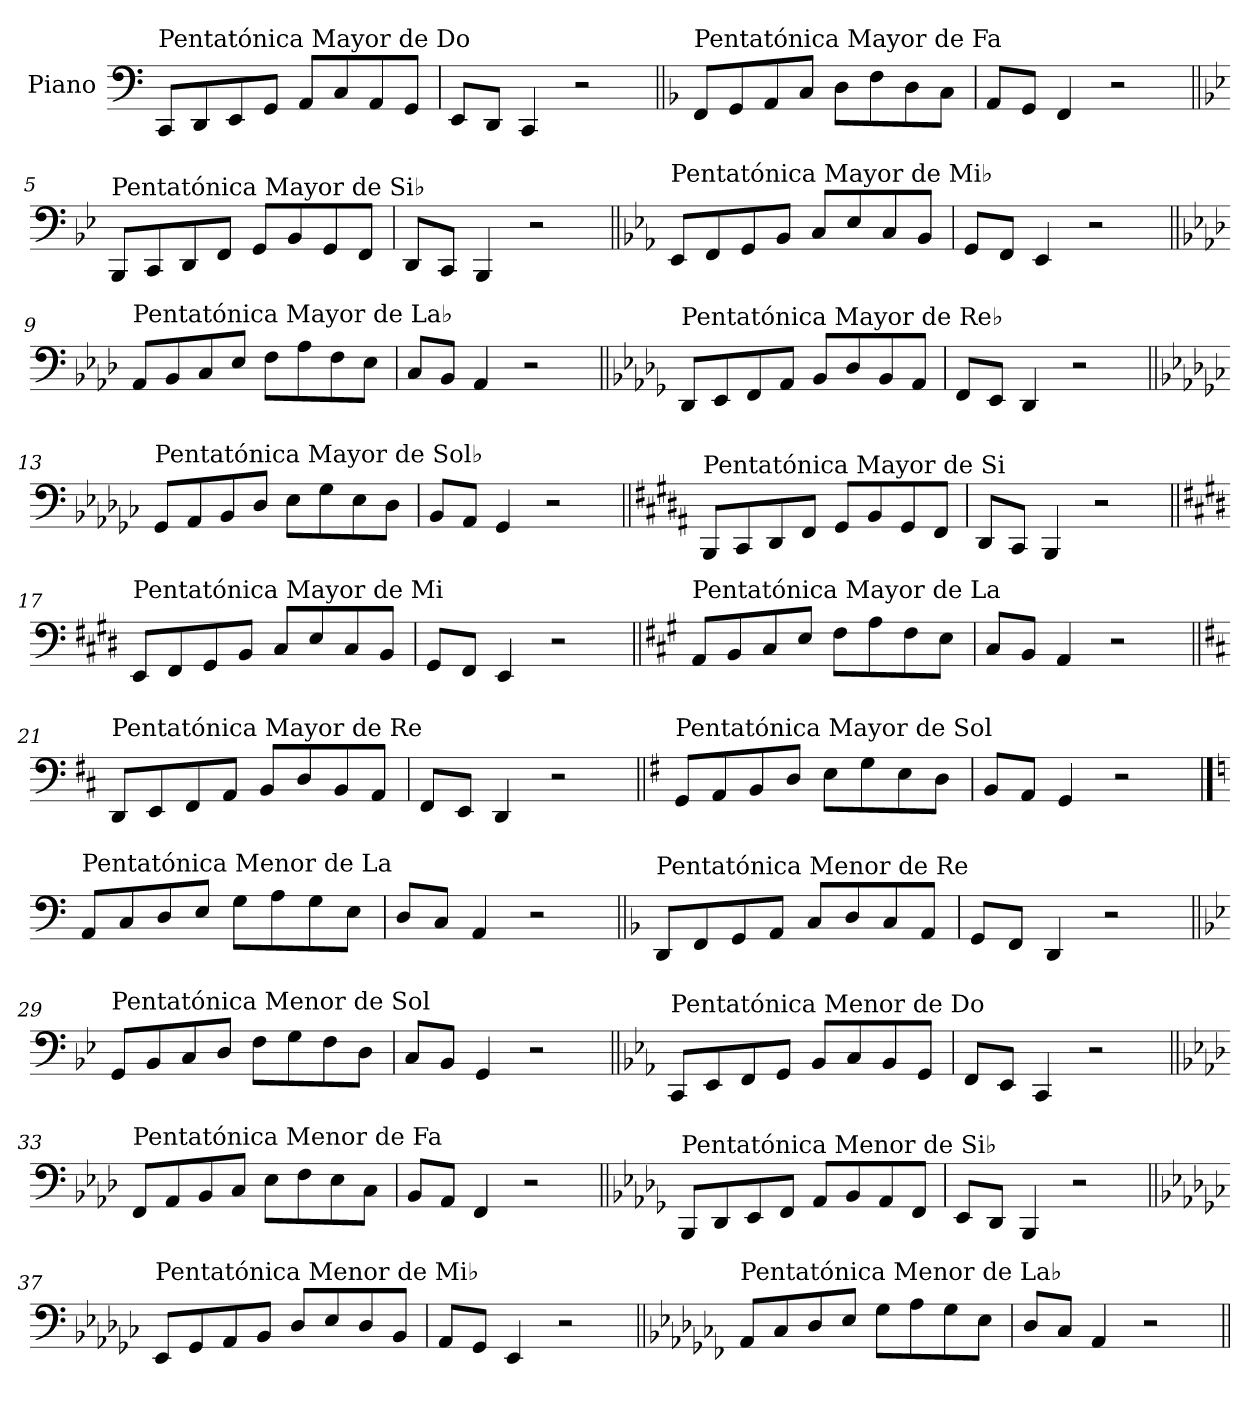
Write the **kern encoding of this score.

**kern
*part1
*staff1
*I"Piano
*I'Pno.
*clefF4
*k[]
=1
!LO:TX:a:t=Pentatónica Mayor de Do
8CC/L
8DD/
8EE/
8GG/J
8AA/L
8C/
8AA/
8GG/J
=2
8EE/L
8DD/J
4CC/
2r
=3||
*k[b-]
!LO:TX:a:t=Pentatónica Mayor de Fa
8FF/L
8GG/
8AA/
8C/J
8D\L
8F\
8D\
8C\J
=4
8AA/L
8GG/J
4FF/
2r
!!LO:LB:g=z
=5||
*k[b-e-]
!LO:TX:a:t=Pentatónica Mayor de Si♭
8BBB-/L
8CC/
8DD/
8FF/J
8GG/L
8BB-/
8GG/
8FF/J
=6
8DD/L
8CC/J
4BBB-/
2r
=7||
*k[b-e-a-]
!LO:TX:a:t=Pentatónica Mayor de Mi♭
8EE-/L
8FF/
8GG/
8BB-/J
8C/L
8E-/
8C/
8BB-/J
=8
8GG/L
8FF/J
4EE-/
2r
!!LO:LB:g=z
=9||
*k[b-e-a-d-]
!LO:TX:a:t=Pentatónica Mayor de La♭
8AA-/L
8BB-/
8C/
8E-/J
8F\L
8A-\
8F\
8E-\J
=10
8C/L
8BB-/J
4AA-/
2r
=11||
*k[b-e-a-d-g-]
!LO:TX:a:t=Pentatónica Mayor de Re♭
8DD-/L
8EE-/
8FF/
8AA-/J
8BB-/L
8D-/
8BB-/
8AA-/J
=12
8FF/L
8EE-/J
4DD-/
2r
!!LO:LB:g=z
=13||
*k[b-e-a-d-g-c-]
!LO:TX:a:t=Pentatónica Mayor de Sol♭
8GG-/L
8AA-/
8BB-/
8D-/J
8E-\L
8G-\
8E-\
8D-\J
=14
8BB-/L
8AA-/J
4GG-/
2r
=15||
*k[f#c#g#d#a#]
!LO:TX:a:t=Pentatónica Mayor de Si
8BBB/L
8CC#/
8DD#/
8FF#/J
8GG#/L
8BB/
8GG#/
8FF#/J
=16
8DD#/L
8CC#/J
4BBB/
2r
!!LO:LB:g=z
=17||
*k[f#c#g#d#]
!LO:TX:a:t=Pentatónica Mayor de Mi
8EE/L
8FF#/
8GG#/
8BB/J
8C#/L
8E/
8C#/
8BB/J
=18
8GG#/L
8FF#/J
4EE/
2r
=19||
*k[f#c#g#]
!LO:TX:a:t=Pentatónica Mayor de La
8AA/L
8BB/
8C#/
8E/J
8F#\L
8A\
8F#\
8E\J
=20
8C#/L
8BB/J
4AA/
2r
!!LO:LB:g=z
=21||
*k[f#c#]
!LO:TX:a:t=Pentatónica Mayor de Re
8DD/L
8EE/
8FF#/
8AA/J
8BB/L
8D/
8BB/
8AA/J
=22
8FF#/L
8EE/J
4DD/
2r
=23||
*k[f#]
!LO:TX:a:t=Pentatónica Mayor de Sol
8GG/L
8AA/
8BB/
8D/J
8E\L
8G\
8E\
8D\J
=24
8BB/L
8AA/J
4GG/
2r
!!LO:PB:g=z
==25
*k[]
!LO:TX:a:t=Pentatónica Menor de La
8AA/L
8C/
8D/
8E/J
8G\L
8A\
8G\
8E\J
=26
8D/L
8C/J
4AA/
2r
=27||
*k[b-]
!LO:TX:a:t=Pentatónica Menor de Re
8DD/L
8FF/
8GG/
8AA/J
8C/L
8D/
8C/
8AA/J
=28
8GG/L
8FF/J
4DD/
2r
!!LO:LB:g=z
=29||
*k[b-e-]
!LO:TX:a:t=Pentatónica Menor de Sol
8GG/L
8BB-/
8C/
8D/J
8F\L
8G\
8F\
8D\J
=30
8C/L
8BB-/J
4GG/
2r
=31||
*k[b-e-a-]
!LO:TX:a:t=Pentatónica Menor de Do
8CC/L
8EE-/
8FF/
8GG/J
8BB-/L
8C/
8BB-/
8GG/J
=32
8FF/L
8EE-/J
4CC/
2r
!!LO:LB:g=z
=33||
*k[b-e-a-d-]
!LO:TX:a:t=Pentatónica Menor de Fa
8FF/L
8AA-/
8BB-/
8C/J
8E-\L
8F\
8E-\
8C\J
=34
8BB-/L
8AA-/J
4FF/
2r
=35||
*k[b-e-a-d-g-]
!LO:TX:a:t=Pentatónica Menor de Si♭
8BBB-/L
8DD-/
8EE-/
8FF/J
8AA-/L
8BB-/
8AA-/
8FF/J
=36
8EE-/L
8DD-/J
4BBB-/
2r
!!LO:LB:g=z
=37||
*k[b-e-a-d-g-c-]
!LO:TX:a:t=Pentatónica Menor de Mi♭
8EE-/L
8GG-/
8AA-/
8BB-/J
8D-/L
8E-/
8D-/
8BB-/J
=38
8AA-/L
8GG-/J
4EE-/
2r
=39||
*k[b-e-a-d-g-c-f-]
!LO:TX:a:t=Pentatónica Menor de La♭
8AA-/L
8C-/
8D-/
8E-/J
8G-\L
8A-\
8G-\
8E-\J
=40
8D-/L
8C-/J
4AA-/
2r
=||
*-
